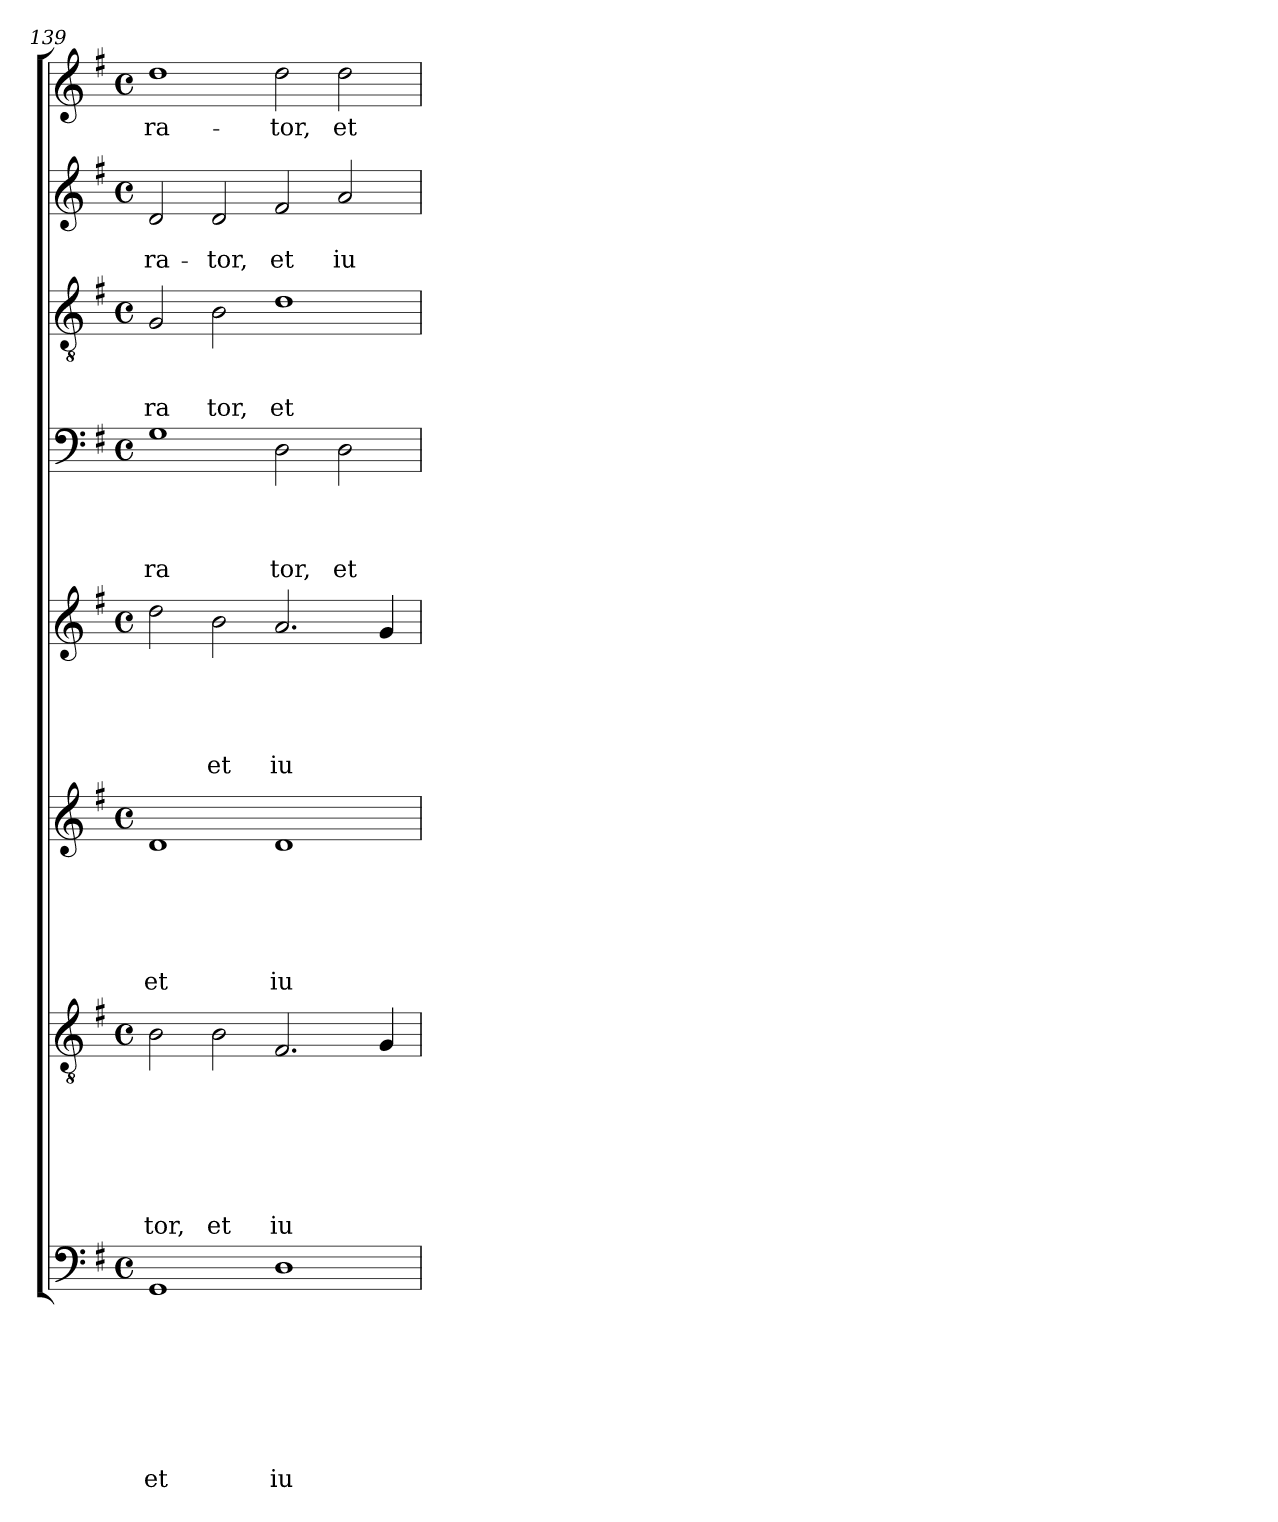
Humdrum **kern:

**kern	**text	**text	**text	**text	**text	**text	**text	**text	**kern	**text	**text	**text	**text	**text	**text	**text	**kern	**text	**text	**text	**text	**text	**text	**kern	**text	**text	**text	**text	**text	**kern	**text	**text	**text	**text	**kern	**text	**text	**text	**kern	**text	**text	**kern	**text
*part8	*part8	*part8	*part8	*part8	*part8	*part8	*part8	*part8	*part7	*part7	*part7	*part7	*part7	*part7	*part7	*part7	*part6	*part6	*part6	*part6	*part6	*part6	*part6	*part5	*part5	*part5	*part5	*part5	*part5	*part4	*part4	*part4	*part4	*part4	*part3	*part3	*part3	*part3	*part2	*part2	*part2	*part1	*part1
*staff8	*staff8	*staff8	*staff8	*staff8	*staff8	*staff8	*staff8	*staff8	*staff7	*staff7	*staff7	*staff7	*staff7	*staff7	*staff7	*staff7	*staff6	*staff6	*staff6	*staff6	*staff6	*staff6	*staff6	*staff5	*staff5	*staff5	*staff5	*staff5	*staff5	*staff4	*staff4	*staff4	*staff4	*staff4	*staff3	*staff3	*staff3	*staff3	*staff2	*staff2	*staff2	*staff1	*staff1
!!LO:PB:g=z
*clefF4	*	*	*	*	*	*	*	*	*clefGv2	*	*	*	*	*	*	*	*clefG2	*	*	*	*	*	*	*clefG2	*	*	*	*	*	*clefF4	*	*	*	*	*clefGv2	*	*	*	*clefG2	*	*	*clefG2	*
*k[f#]	*	*	*	*	*	*	*	*	*k[f#]	*	*	*	*	*	*	*	*k[f#]	*	*	*	*	*	*	*k[f#]	*	*	*	*	*	*k[f#]	*	*	*	*	*k[f#]	*	*	*	*k[f#]	*	*	*k[f#]	*
*G:	*	*	*	*	*	*	*	*	*G:	*	*	*	*	*	*	*	*G:	*	*	*	*	*	*	*G:	*	*	*	*	*	*G:	*	*	*	*	*G:	*	*	*	*G:	*	*	*G:	*
*M4/4	*	*	*	*	*	*	*	*	*M4/4	*	*	*	*	*	*	*	*M4/4	*	*	*	*	*	*	*M4/4	*	*	*	*	*	*M4/4	*	*	*	*	*M4/4	*	*	*	*M4/4	*	*	*M4/4	*
*met(c)	*	*	*	*	*	*	*	*	*met(c)	*	*	*	*	*	*	*	*met(c)	*	*	*	*	*	*	*met(c)	*	*	*	*	*	*met(c)	*	*	*	*	*met(c)	*	*	*	*met(c)	*	*	*met(c)	*
=139	=139	=139	=139	=139	=139	=139	=139	=139	=139	=139	=139	=139	=139	=139	=139	=139	=139	=139	=139	=139	=139	=139	=139	=139	=139	=139	=139	=139	=139	=139	=139	=139	=139	=139	=139	=139	=139	=139	=139	=139	=139	=139	=139
!	!	!	!	!	!	!	!	!LO:LY:b	!	!	!	!	!	!	!	!LO:LY:b	!	!	!	!	!	!	!LO:LY:b	!	!	!	!	!	!	!	!	!	!	!LO:LY:b	!	!	!	!LO:LY:b	!	!	!LO:LY:b	!	!LO:LY:b
1GG	.	.	.	.	.	.	.	et	2B\	.	.	.	.	.	.	tor,	1d	.	.	.	.	.	et	2dd\	.	.	.	.	.	1G	.	.	.	ra	2G/	.	.	ra	2d/	.	ra-	1dd	ra-
!	!	!	!	!	!	!	!	!	!	!	!	!	!	!	!	!LO:LY:b	!	!	!	!	!	!	!	!	!	!	!	!	!LO:LY:b	!	!	!	!	!	!	!	!	!LO:LY:b	!	!	!LO:LY:b	!	!
.	.	.	.	.	.	.	.	.	2B\	.	.	.	.	.	.	et	.	.	.	.	.	.	.	2b\	.	.	.	.	et	.	.	.	.	.	2B\	.	.	tor,	2d/	.	-tor,	.	.
!	!	!	!	!	!	!	!	!LO:LY:b	!	!	!	!	!	!	!	!LO:LY:b	!	!	!	!	!	!	!LO:LY:b	!	!	!	!	!	!LO:LY:b	!	!	!	!	!LO:LY:b	!	!	!	!LO:LY:b	!	!	!LO:LY:b	!	!LO:LY:b
1D	.	.	.	.	.	.	.	iu	2.F#/	.	.	.	.	.	.	iu	1d	.	.	.	.	.	iu-	2.a/	.	.	.	.	iu	2D\	.	.	.	tor,	1d	.	.	et	2f#/	.	et	2dd\	-tor,
!	!	!	!	!	!	!	!	!	!	!	!	!	!	!	!	!	!	!	!	!	!	!	!	!	!	!	!	!	!	!	!	!	!	!LO:LY:b	!	!	!	!	!	!	!LO:LY:b	!	!LO:LY:b
.	.	.	.	.	.	.	.	.	.	.	.	.	.	.	.	.	.	.	.	.	.	.	.	.	.	.	.	.	.	2D\	.	.	.	et	.	.	.	.	2a/	.	iu-	2dd\	et
.	.	.	.	.	.	.	.	.	4G/	.	.	.	.	.	.	.	.	.	.	.	.	.	.	4g/	.	.	.	.	.	.	.	.	.	.	.	.	.	.	.	.	.	.	.
=	=	=	=	=	=	=	=	=	=	=	=	=	=	=	=	=	=	=	=	=	=	=	=	=	=	=	=	=	=	=	=	=	=	=	=	=	=	=	=	=	=	=	=
*-	*-	*-	*-	*-	*-	*-	*-	*-	*-	*-	*-	*-	*-	*-	*-	*-	*-	*-	*-	*-	*-	*-	*-	*-	*-	*-	*-	*-	*-	*-	*-	*-	*-	*-	*-	*-	*-	*-	*-	*-	*-	*-	*-
